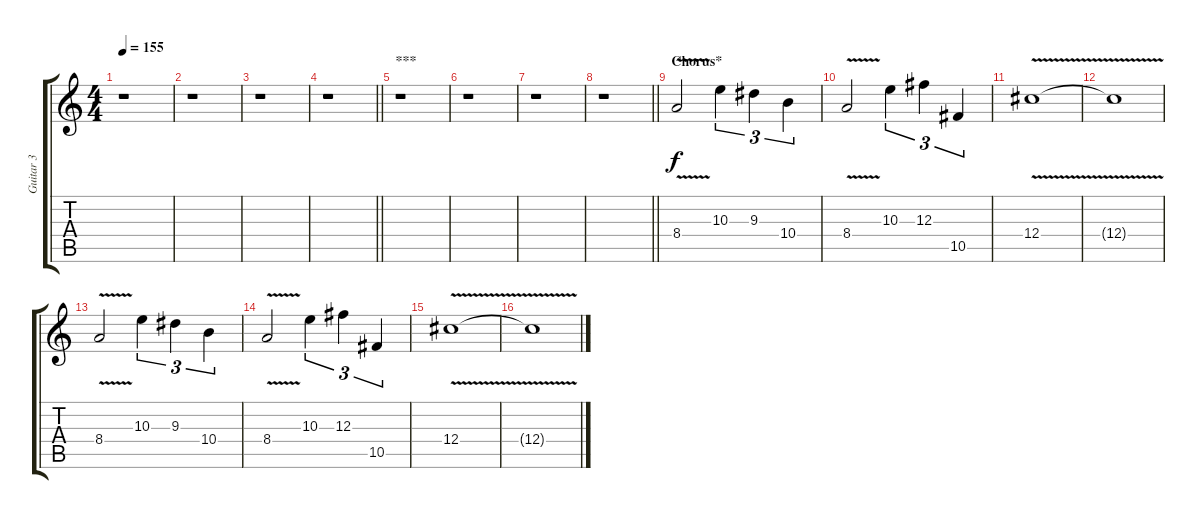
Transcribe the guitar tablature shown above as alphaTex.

\track ("Guitar 3" "Guitar 3") {instrument distortionguitar}
\staff {score tabs}
\tuning (Eb4 Bb3 Gb3 Db3 Ab2 Db2) {hide}
\ts (4 4)
\tempo 155
\clef g2
\ks c
r.1{dy f} |
r.1 |
r.1 |
\barLineRight lightlight
r.1 |
\section ("" "***")
r.1 |
r.1 |
r.1 |
\barLineRight lightlight
r.1 |
\section ("" "Chorus*")
8.4{v}.2{volume 15} 10.3.4{tu (3 2)} 9.3.4{tu (3 2)} 10.4.4{tu (3 2)} |
8.4{v}.2 10.3.4{tu (3 2)} 12.3.4{tu (3 2)} 10.5.4{tu (3 2)} |
12.4{v}.1{volume 3} |
12.4{t}.1 |
8.4{v}.2{volume 15} 10.3.4{tu (3 2)} 9.3.4{tu (3 2)} 10.4.4{tu (3 2)} |
8.4{v}.2 10.3.4{tu (3 2)} 12.3.4{tu (3 2)} 10.5.4{tu (3 2)} |
12.4{v}.1{volume 3} |
12.4{t}.1
